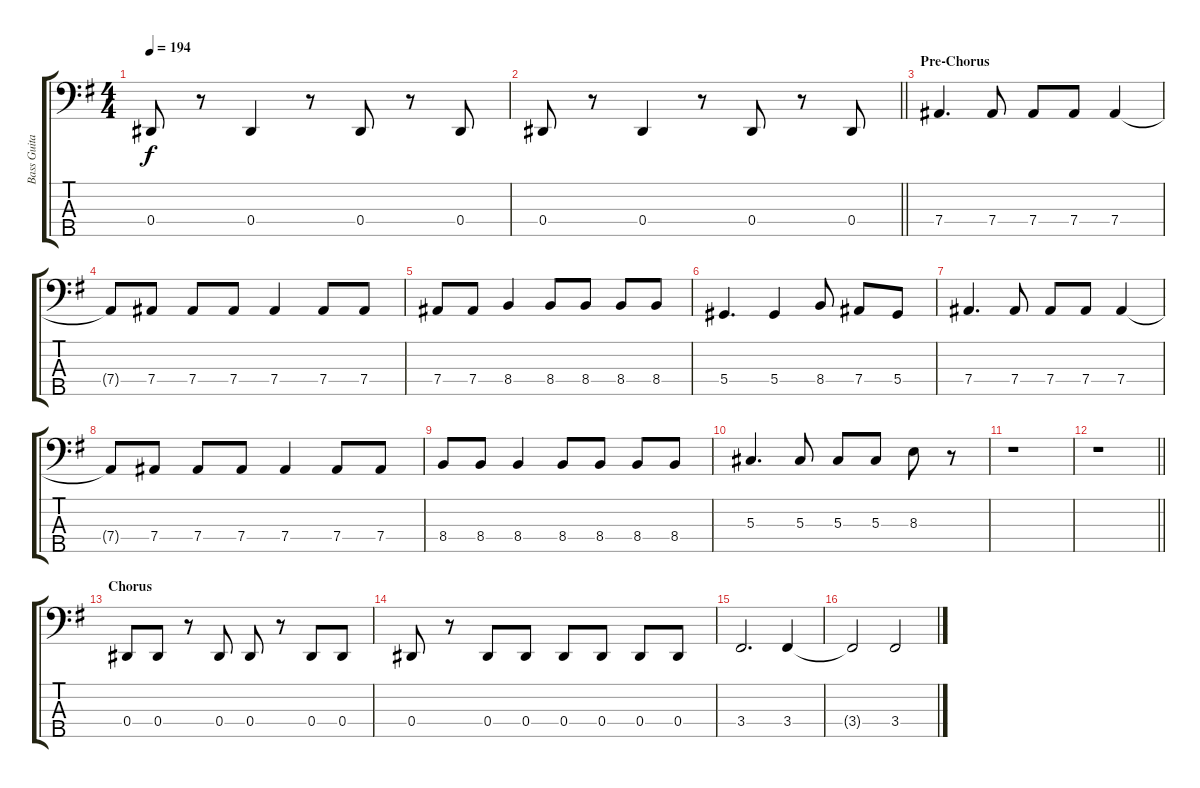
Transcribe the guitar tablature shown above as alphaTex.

\track ("Bass Guitar" "Bass Guita") {instrument electricbassfinger}
\staff {score tabs}
\tuning (Gb2 Db2 Ab1 Eb1 Bb0) {hide}
\ts (4 4)
\tempo 194
\clef f4
\ks g
0.4.8{dy f} r.8 0.4.4 r.8 0.4.8 r.8 0.4.8 |
\barLineRight lightlight
0.4.8 r.8 0.4.4 r.8 0.4.8 r.8 0.4.8 |
\section ("" "Pre-Chorus")
7.4.4{d} 7.4.8 7.4.8 7.4.8 7.4.4 |
7.4{t}.8 7.4.8 7.4.8 7.4.8 7.4.4 7.4.8 7.4.8 |
7.4.8 7.4.8 8.4.4 8.4.8 8.4.8 8.4.8 8.4.8 |
5.4.4{d} 5.4.4 8.4.8 7.4.8 5.4.8 |
7.4.4{d} 7.4.8 7.4.8 7.4.8 7.4.4 |
7.4{t}.8 7.4.8 7.4.8 7.4.8 7.4.4 7.4.8 7.4.8 |
8.4.8 8.4.8 8.4.4 8.4.8 8.4.8 8.4.8 8.4.8 |
5.3.4{d} 5.3.8 5.3.8 5.3.8 8.3.8 r.8 |
r.1 |
\barLineRight lightlight
r.1 |
\section ("" "Chorus")
0.4.8 0.4.8 r.8 0.4.8 0.4.8 r.8 0.4.8 0.4.8 |
0.4.8 r.8 0.4.8 0.4.8 0.4.8 0.4.8 0.4.8 0.4.8 |
3.4.2{d} 3.4.4 |
3.4{t}.2 3.4.2
